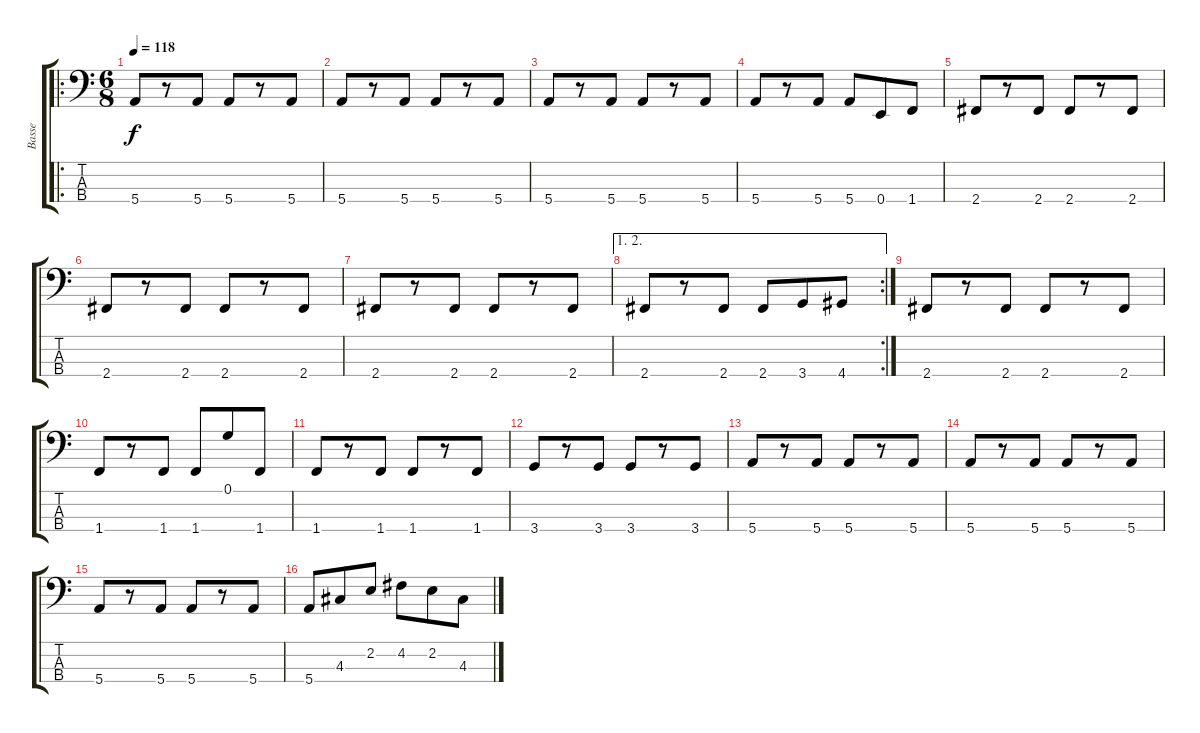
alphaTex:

\track ("Basse" "Basse") {instrument electricbassfinger}
\staff {score tabs}
\tuning (G2 D2 A1 E1) {hide}
\ro
\ts (6 8)
\tempo 118
\clef f4
\ks c
5.4.8{dy f instrument electricbassfinger} r.8 5.4.8 5.4.8 r.8 5.4.8 |
5.4.8 r.8 5.4.8 5.4.8 r.8 5.4.8 |
5.4.8 r.8 5.4.8 5.4.8 r.8 5.4.8 |
5.4.8 r.8 5.4.8 5.4.8 0.4.8 1.4.8 |
2.4.8 r.8 2.4.8 2.4.8 r.8 2.4.8 |
2.4.8 r.8 2.4.8 2.4.8 r.8 2.4.8 |
2.4.8 r.8 2.4.8 2.4.8 r.8 2.4.8 |
\ae (1 2)
\rc 2
2.4.8 r.8 2.4.8 2.4.8 3.4.8 4.4.8 |
2.4.8 r.8 2.4.8 2.4.8 r.8 2.4.8 |
1.4.8 r.8 1.4.8 1.4.8 0.1.8 1.4.8 |
1.4.8 r.8 1.4.8 1.4.8 r.8 1.4.8 |
3.4.8 r.8 3.4.8 3.4.8 r.8 3.4.8 |
5.4.8 r.8 5.4.8 5.4.8 r.8 5.4.8 |
5.4.8 r.8 5.4.8 5.4.8 r.8 5.4.8 |
5.4.8 r.8 5.4.8 5.4.8 r.8 5.4.8 |
5.4.8 4.3.8 2.2.8 4.2.8 2.2.8 4.3.8
